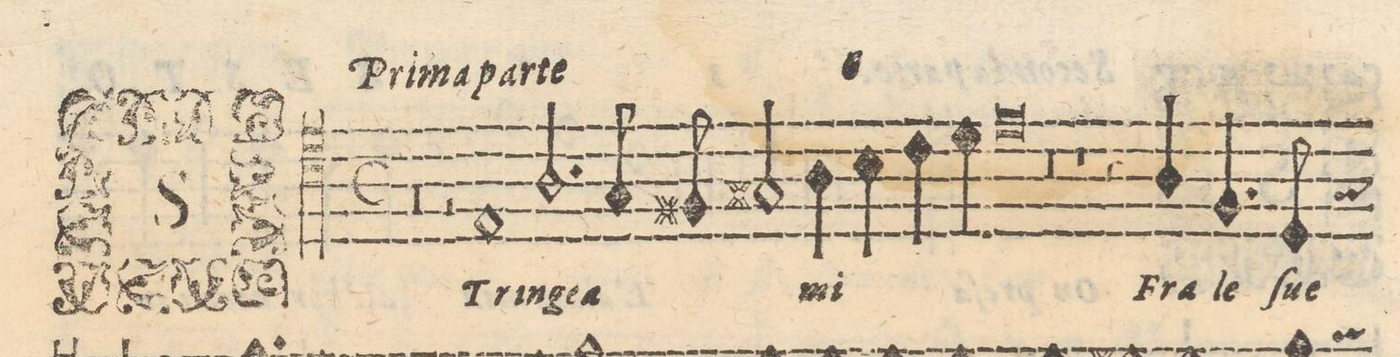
**kern	**text
*I"Sesto	*
*clefC4	*
*k[]	*
*M2/1	*
0r	.
=2-	=2-
2r	.
1E	STrin-
2.A/	-gea-
=3-	=3-
8G/	.
8F#X/	.
2G#X/	.
4A\	-mi
4B\	.
4c\	.
4d\	.
=4-	=4-
0e	.
=5-	=5-
0r	.
=6-	=6-
1r	.
4r	.
4A/	Fra
4.Fny/	le
8D/	ſue
=7-	=7-
2.Gny/	nu-
*-	*-
